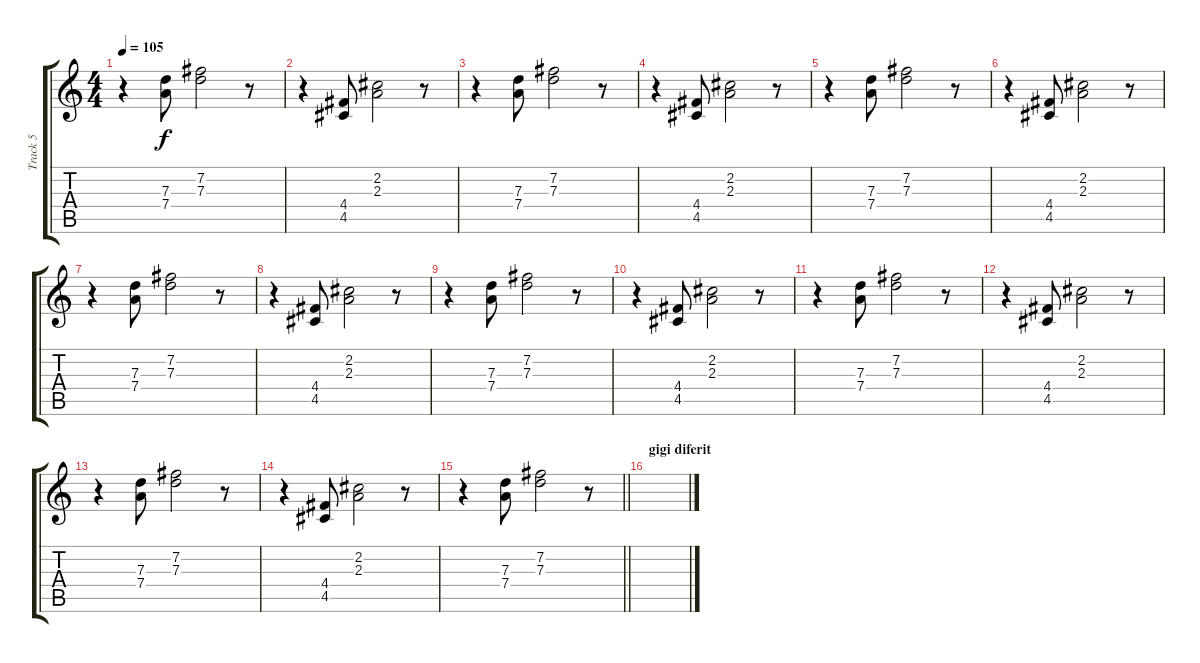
\track ("Track 5" "Track 5") {instrument overdrivenguitar}
\staff {score tabs}
\tuning (E4 B3 G3 D3 A2 E2) {hide}
\ts (4 4)
\tempo 105
\clef g2
\ks c
r.4{dy f} (7.3 7.4).8 (7.2 7.3).2 r.8 |
r.4 (4.4 4.5).8 (2.2 2.3).2 r.8 |
r.4 (7.3 7.4).8 (7.2 7.3).2 r.8 |
r.4 (4.4 4.5).8 (2.2 2.3).2 r.8 |
r.4 (7.3 7.4).8 (7.2 7.3).2 r.8 |
r.4 (4.4 4.5).8 (2.2 2.3).2 r.8 |
r.4 (7.3 7.4).8 (7.2 7.3).2 r.8 |
r.4 (4.4 4.5).8 (2.2 2.3).2 r.8 |
r.4 (7.3 7.4).8 (7.2 7.3).2 r.8 |
r.4 (4.4 4.5).8 (2.2 2.3).2 r.8 |
r.4 (7.3 7.4).8 (7.2 7.3).2 r.8 |
r.4 (4.4 4.5).8 (2.2 2.3).2 r.8 |
r.4 (7.3 7.4).8 (7.2 7.3).2 r.8 |
r.4 (4.4 4.5).8 (2.2 2.3).2 r.8 |
\barLineRight lightlight
r.4 (7.3 7.4).8 (7.2 7.3).2 r.8 |
\section ("" "gigi diferit")
